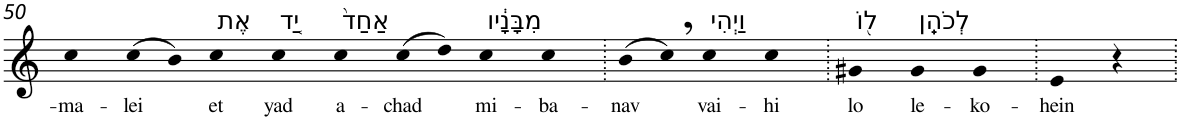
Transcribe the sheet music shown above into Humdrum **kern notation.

**kern	**text
*part1	*part1
*staff1	*staff1
*I"Piano	*
*I'Pno	*
!!LO:PB:g=z
*clefG2	*
*k[]	*
=50	=50
!	!LO:LY:b
4cc	-ma-
!	!LO:LY:b
(>8cc	-lei
8b)	.
!LO:TX:a:t=אֶת	!
!	!LO:LY:b
4cc	et
!LO:TX:a:t=יַ֤ד	!
!	!LO:LY:b
4cc	yad
!LO:TX:a:t=אַחַד֙	!
!	!LO:LY:b
4cc	a-
!	!LO:LY:b
(>8cc	-chad
8dd)	.
!LO:TX:a:t=מִבָּנָ֔יו	!
!	!LO:LY:b
4cc	mi-
!	!LO:LY:b
4cc	-ba-
=51.	=51.
!	!LO:LY:b
(>8b	-nav
8cc,)	.
!LO:TX:a:t=וַיְהִי	!
!	!LO:LY:b
4cc	vai-
!	!LO:LY:b
4cc	-hi
=52.	=52.
!LO:TX:a:t=ל֖וֹ	!
!	!LO:LY:b
4g#X	lo
!LO:TX:a:t=לְכֹהֵֽן	!
!	!LO:LY:b
4g#	le-
!	!LO:LY:b
4g#	-ko-
=53.	=53.
!	!LO:LY:b
4e	-hein
4r	.
=.	=.
*-	*-
